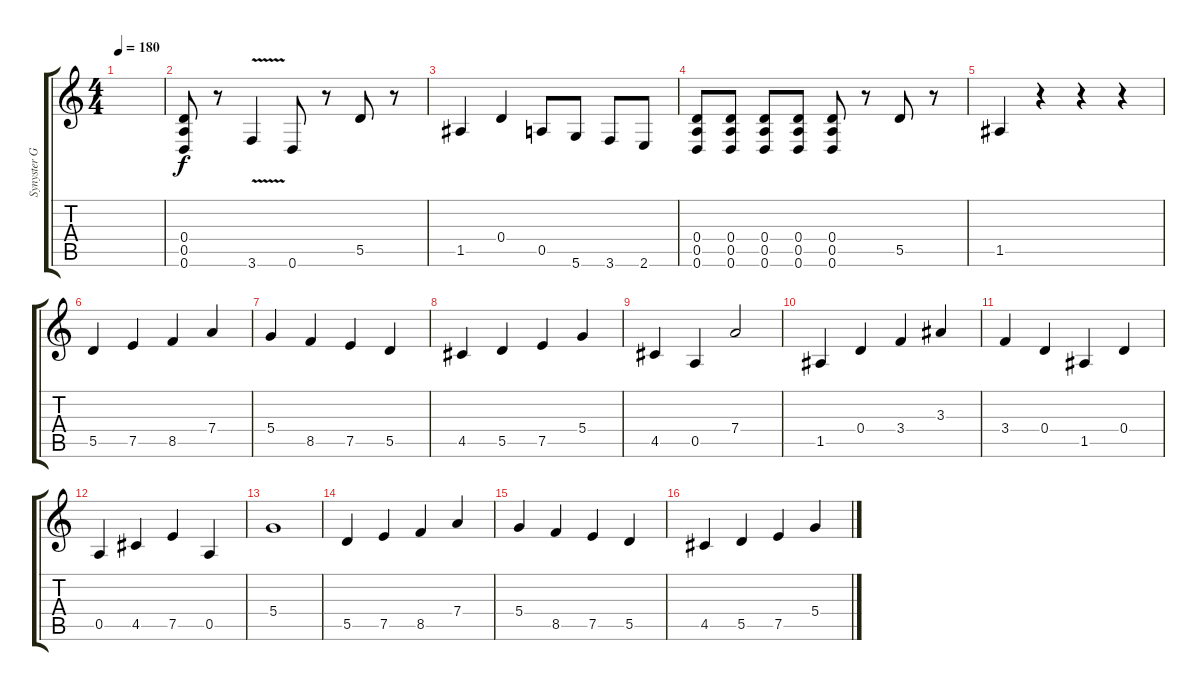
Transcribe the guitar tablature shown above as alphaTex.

\track ("Synyster Gates" "Synyster G") {instrument distortionguitar}
\staff {score tabs}
\tuning (E4 B3 G3 D3 A2 D2) {hide}
\ts (4 4)
\tempo 180
\clef g2
\ks c
|
(0.4 0.5 0.6).8 r.8 3.6{v}.4 0.6.8 r.8 5.5.8 r.8 |
1.5.4 0.4.4 0.5.8 5.6.8 3.6.8 2.6.8 |
(0.4 0.5 0.6).8 (0.4 0.5 0.6).8 (0.4 0.5 0.6).8 (0.4 0.5 0.6).8 (0.4 0.5 0.6).8 r.8 5.5.8 r.8 |
1.5.4 r.4 r.4 r.4 |
5.5.4 7.5.4 8.5.4 7.4.4 |
5.4.4 8.5.4 7.5.4 5.5.4 |
4.5.4 5.5.4 7.5.4 5.4.4 |
4.5.4 0.5.4 7.4.2 |
1.5.4 0.4.4 3.4.4 3.3.4 |
3.4.4 0.4.4 1.5.4 0.4.4 |
0.5.4 4.5.4 7.5.4 0.5.4 |
5.4.1 |
5.5.4 7.5.4 8.5.4 7.4.4 |
5.4.4 8.5.4 7.5.4 5.5.4 |
4.5.4 5.5.4 7.5.4 5.4.4
